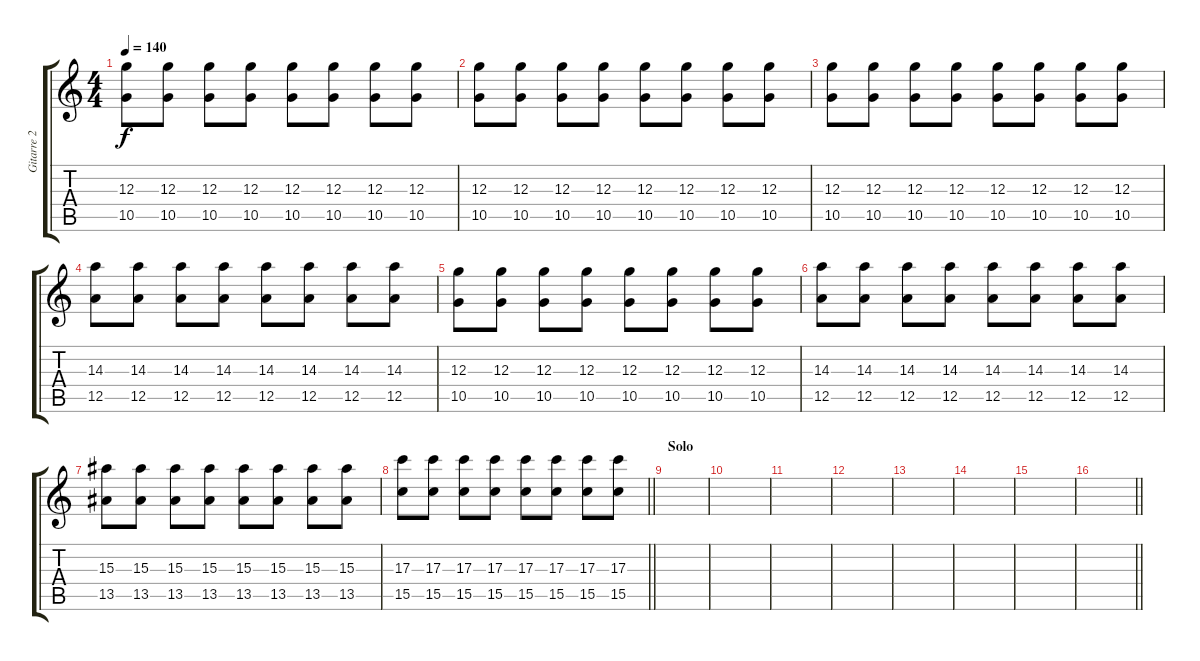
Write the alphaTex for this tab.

\track ("Gitarre 2" "Gitarre 2") {instrument electricguitarclean}
\staff {score tabs}
\tuning (E4 B3 G3 D3 A2 E2) {hide}
\ts (4 4)
\tempo 140
\clef g2
\ks c
(12.3 10.5).8{dy f} (12.3 10.5).8 (12.3 10.5).8 (12.3 10.5).8 (12.3 10.5).8 (12.3 10.5).8 (12.3 10.5).8 (12.3 10.5).8 |
(12.3 10.5).8 (12.3 10.5).8 (12.3 10.5).8 (12.3 10.5).8 (12.3 10.5).8 (12.3 10.5).8 (12.3 10.5).8 (12.3 10.5).8 |
(12.3 10.5).8 (12.3 10.5).8 (12.3 10.5).8 (12.3 10.5).8 (12.3 10.5).8 (12.3 10.5).8 (12.3 10.5).8 (12.3 10.5).8 |
(14.3 12.5).8 (14.3 12.5).8 (14.3 12.5).8 (14.3 12.5).8 (14.3 12.5).8 (14.3 12.5).8 (14.3 12.5).8 (14.3 12.5).8 |
(12.3 10.5).8 (12.3 10.5).8 (12.3 10.5).8 (12.3 10.5).8 (12.3 10.5).8 (12.3 10.5).8 (12.3 10.5).8 (12.3 10.5).8 |
(14.3 12.5).8 (14.3 12.5).8 (14.3 12.5).8 (14.3 12.5).8 (14.3 12.5).8 (14.3 12.5).8 (14.3 12.5).8 (14.3 12.5).8 |
(15.3 13.5).8 (15.3 13.5).8 (15.3 13.5).8 (15.3 13.5).8 (15.3 13.5).8 (15.3 13.5).8 (15.3 13.5).8 (15.3 13.5).8 |
\barLineRight lightlight
(17.3 15.5).8 (17.3 15.5).8 (17.3 15.5).8 (17.3 15.5).8 (17.3 15.5).8 (17.3 15.5).8 (17.3 15.5).8 (17.3 15.5).8 |
\section ("" "Solo")
|
|
|
|
|
|
|
\barLineRight lightlight
